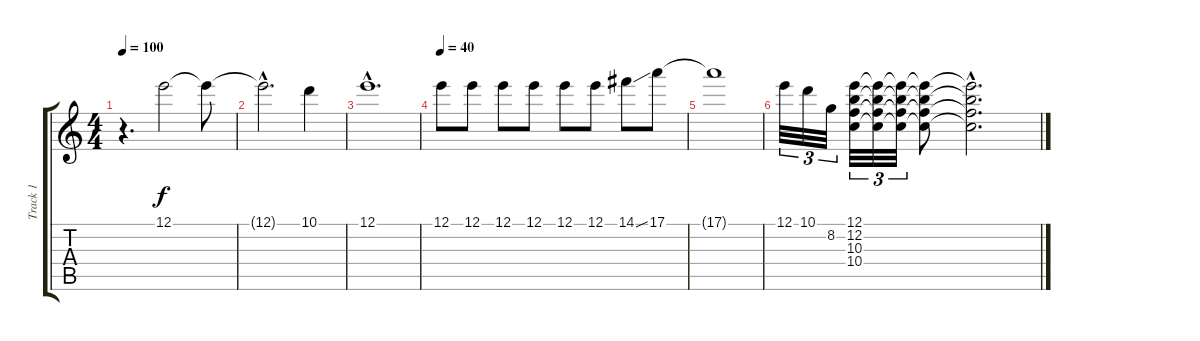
\track ("Track 1" "Track 1") {instrument acousticguitarsteel}
\staff {score tabs}
\tuning (E4 B3 G3 D3 A2 E2) {hide}
\ts (4 4)
\tempo 100
\clef g2
\ks c
r.4{d dy f instrument distortionguitar} 12.1.2 12.1{t}.8 |
12.1{hac t}.2{d} 10.1.4 |
12.1{hac}.1{d instrument distortionguitar} |
\tempo 40
12.1.8 12.1.8 12.1.8 12.1.8 12.1.8 12.1.8 14.1{ss}.8 17.1.8 |
17.1{t}.1 |
12.1.32{tu (3 2)} 10.1.32{tu (3 2)} 8.2.32{tu (3 2)} (12.1 12.2 10.3 10.4).32{tu (3 2)} (12.1{t} 12.2{t} 10.3{t} 10.4{t}).32{tu (3 2)} (12.1{t} 12.2{t} 10.3{t} 10.4{t}).32{tu (3 2)} (12.1{t} 12.2{t} 10.3{t} 10.4{t}).8 (12.1{hac t} 12.2{hac t} 10.3{hac t} 10.4{hac t}).2{d}
